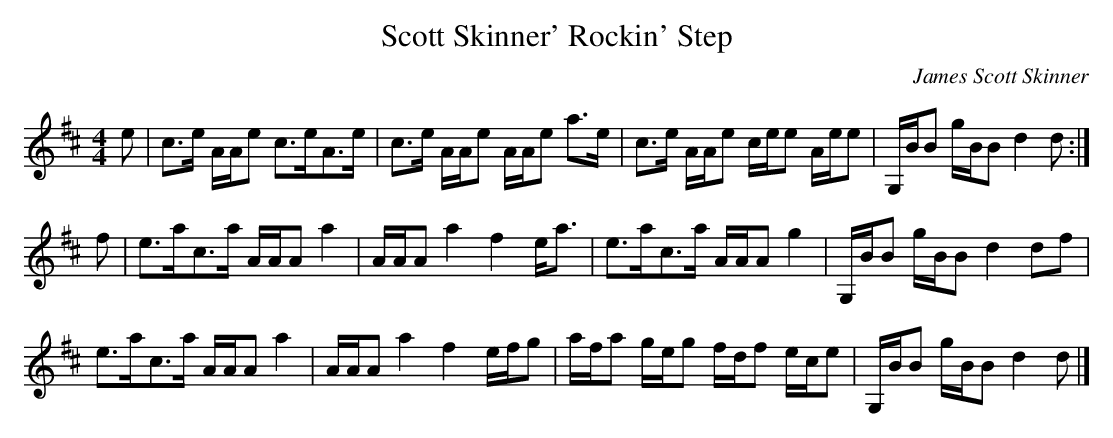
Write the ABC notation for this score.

X:1
T:Scott Skinner' Rockin' Step
C:James Scott Skinner
M:4/4
L:1/8
K:D
e|c>e A/A/e c>eA>e|c>e A/A/e A/A/e a>e|c>e A/A/e c/e/e A/e/e|G,/B/B g/B/B d2 d:|
f|e>ac>a A/A/A a2|A/A/A a2 f2 e<a|e>ac>a A/A/A g2|G,/B/B g/B/B d2 df|
e>ac>a A/A/A a2|A/A/A a2 f2 e/f/g|a/f/a g/e/g f/d/f e/c/e|G,/B/B g/B/B d2 d|]
